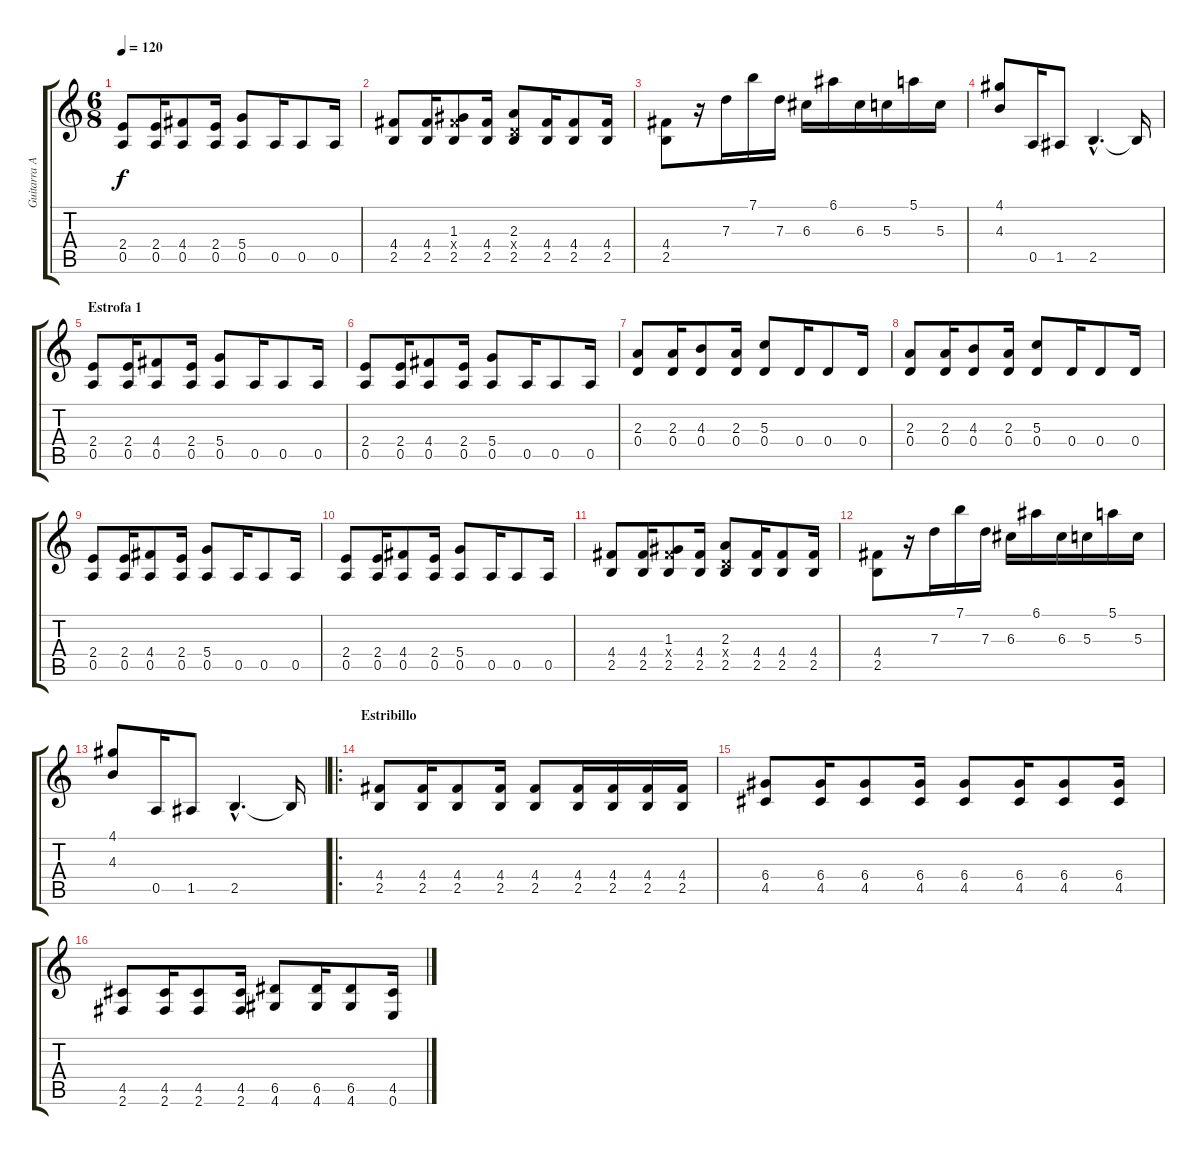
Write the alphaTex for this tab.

\track ("Guitarra Acompañamiento" "Guitarra A") {instrument distortionguitar}
\staff {score tabs}
\tuning (E4 B3 G3 D3 A2 E2) {hide}
\ts (6 8)
\tempo 120
\clef g2
\ks c
(2.4 0.5).8{dy f} (2.4 0.5).16 (4.4 0.5).8 (2.4 0.5).16 (5.4 0.5).8 0.5.16 0.5.8 0.5.16 |
(4.4 2.5).8 (4.4 2.5).16 (1.3 4.4{x} 2.5).8 (4.4 2.5).16 (2.3 0.4{x} 2.5).8 (4.4 2.5).16 (4.4 2.5).8 (4.4 2.5).16 |
(4.4 2.5).8 r.16 7.3.16 7.1.16 7.3.16 6.3.16 6.1.16 6.3.16 5.3.16 5.1.16 5.3.16 |
(4.1 4.3).8 0.5.16 1.5.8 2.5{hac}.4{d} 2.5{t}.16 |
\section ("" "Estrofa 1")
(2.4 0.5).8 (2.4 0.5).16 (4.4 0.5).8 (2.4 0.5).16 (5.4 0.5).8 0.5.16 0.5.8 0.5.16 |
(2.4 0.5).8 (2.4 0.5).16 (4.4 0.5).8 (2.4 0.5).16 (5.4 0.5).8 0.5.16 0.5.8 0.5.16 |
(2.3 0.4).8 (2.3 0.4).16 (4.3 0.4).8 (2.3 0.4).16 (5.3 0.4).8 0.4.16 0.4.8 0.4.16 |
(2.3 0.4).8 (2.3 0.4).16 (4.3 0.4).8 (2.3 0.4).16 (5.3 0.4).8 0.4.16 0.4.8 0.4.16 |
(2.4 0.5).8 (2.4 0.5).16 (4.4 0.5).8 (2.4 0.5).16 (5.4 0.5).8 0.5.16 0.5.8 0.5.16 |
(2.4 0.5).8 (2.4 0.5).16 (4.4 0.5).8 (2.4 0.5).16 (5.4 0.5).8 0.5.16 0.5.8 0.5.16 |
(4.4 2.5).8 (4.4 2.5).16 (1.3 4.4{x} 2.5).8 (4.4 2.5).16 (2.3 0.4{x} 2.5).8 (4.4 2.5).16 (4.4 2.5).8 (4.4 2.5).16 |
(4.4 2.5).8 r.16 7.3.16 7.1.16 7.3.16 6.3.16 6.1.16 6.3.16 5.3.16 5.1.16 5.3.16 |
(4.1 4.3).8 0.5.16 1.5.8 2.5{hac}.4{d} 2.5{t}.16 |
\ro
\section ("" "Estribillo")
(4.4 2.5).8 (4.4 2.5).16 (4.4 2.5).8 (4.4 2.5).16 (4.4 2.5).8 (4.4 2.5).16 (4.4 2.5).16 (4.4 2.5).16 (4.4 2.5).16 |
(6.4 4.5).8 (6.4 4.5).16 (6.4 4.5).8 (6.4 4.5).16 (6.4 4.5).8 (6.4 4.5).16 (6.4 4.5).8 (6.4 4.5).16 |
(4.5 2.6).8 (4.5 2.6).16 (4.5 2.6).8 (4.5 2.6).16 (6.5 4.6).8 (6.5 4.6).16 (6.5 4.6).8 (4.5 0.6).16
